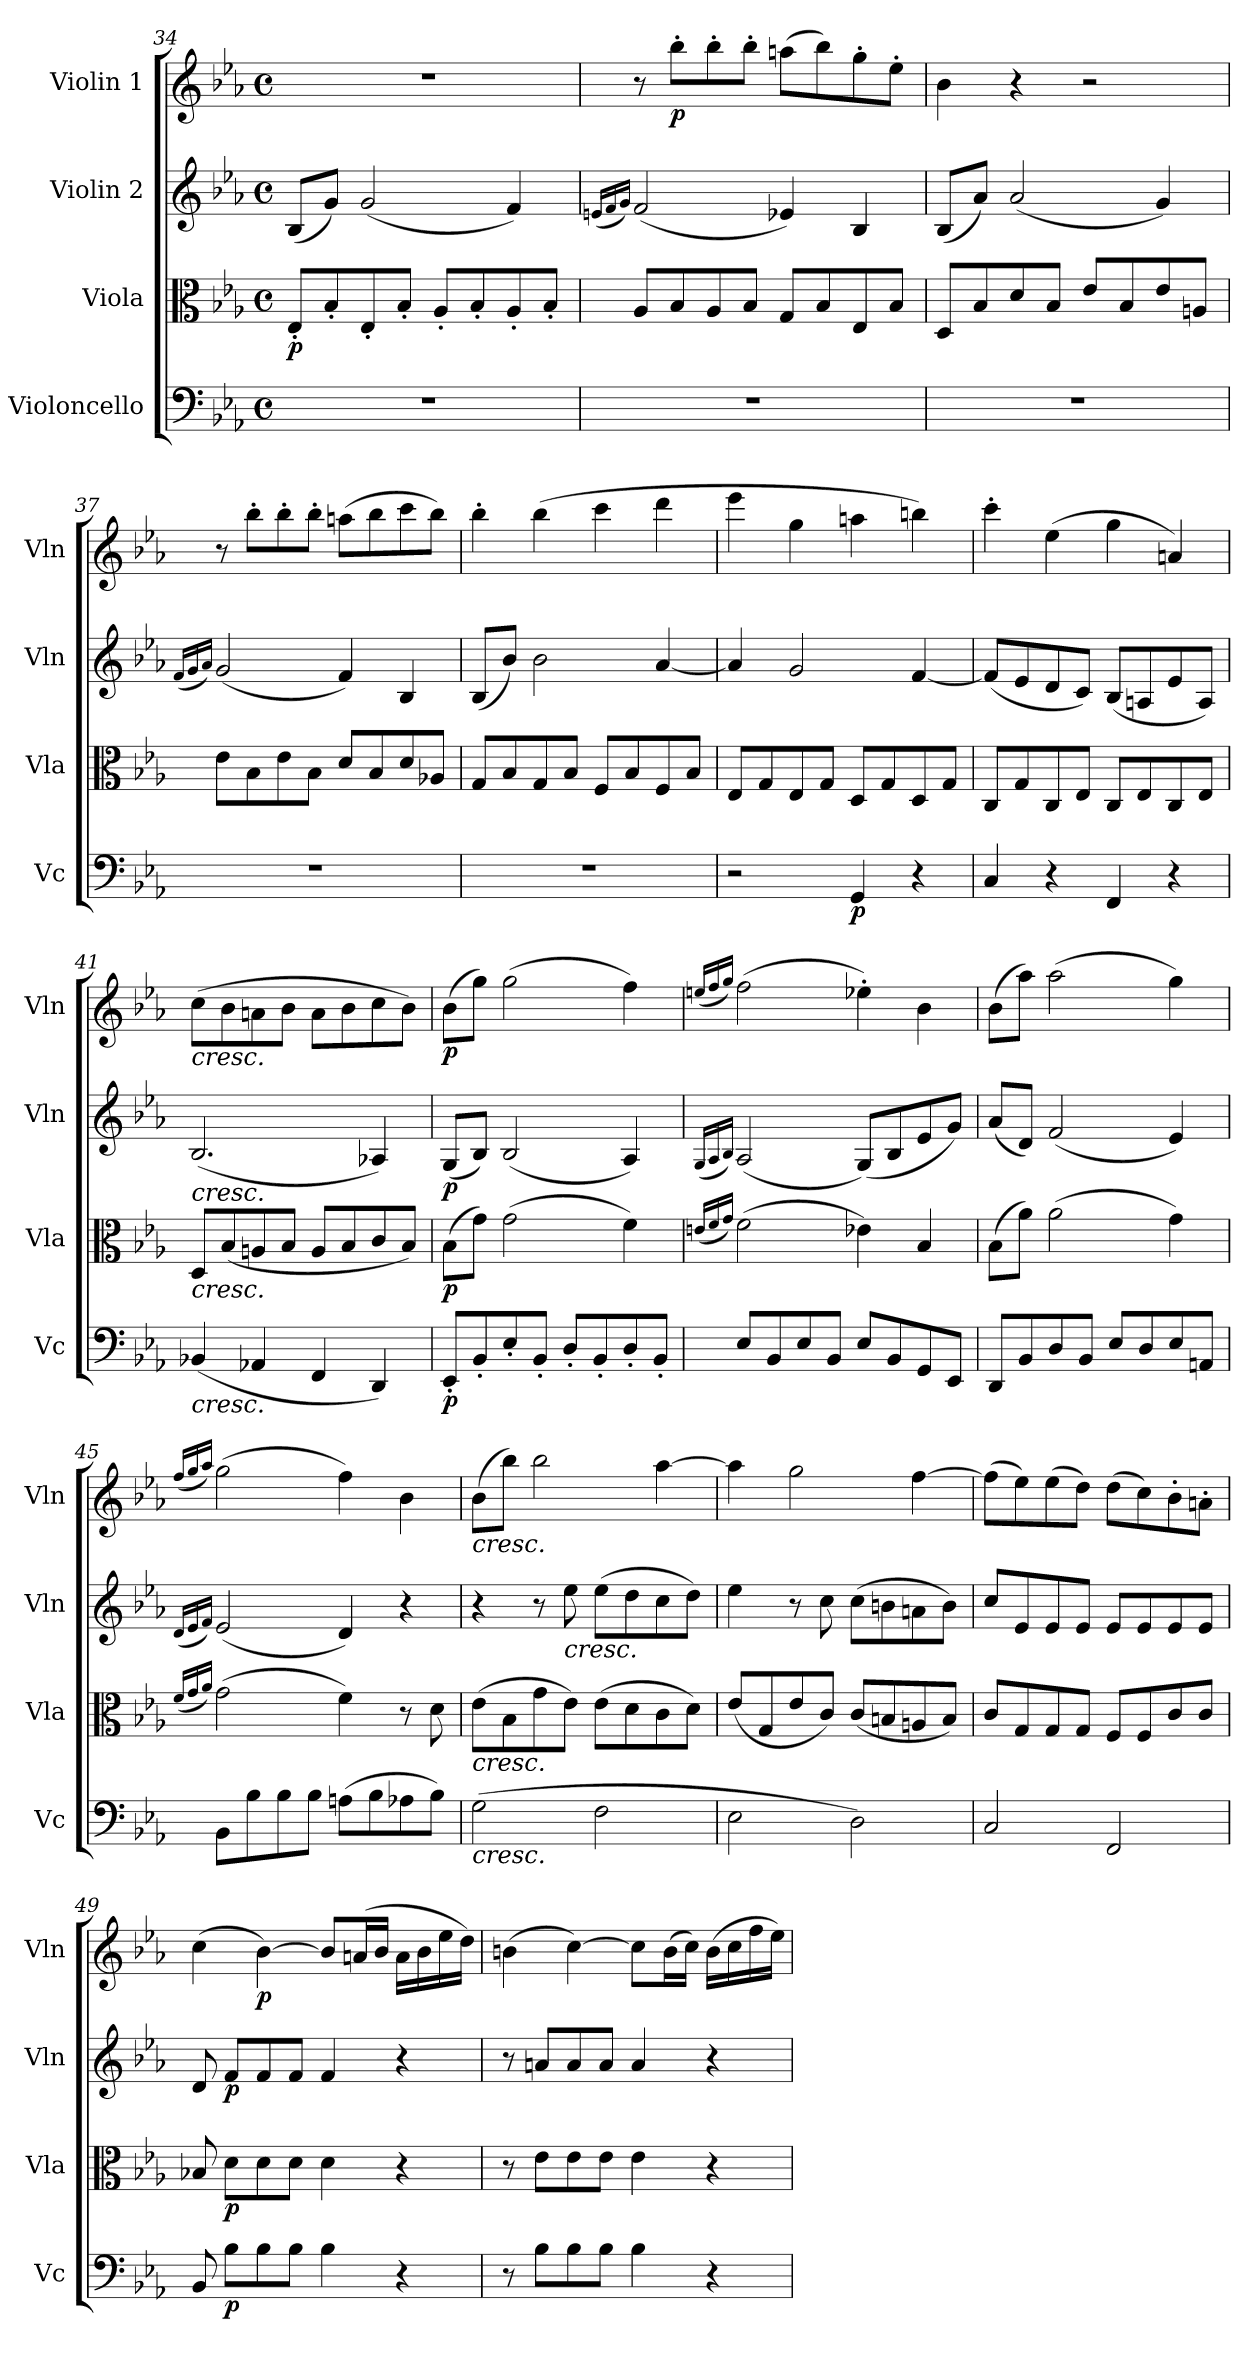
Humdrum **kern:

**kern	**dynam	**kern	**dynam	**kern	**dynam	**kern	**dynam
*part4	*part4	*part3	*part3	*part2	*part2	*part1	*part1
*staff4	*staff4	*staff3	*staff3	*staff2	*staff2	*staff1	*staff1
*I"Violoncello	*	*I"Viola	*	*I"Violin 2	*	*I"Violin 1	*
*I'Vc	*	*I'Vla	*	*I'Vln	*	*I'Vln	*
*clefF4	*	*clefC3	*	*clefG2	*	*clefG2	*
*k[b-e-a-]	*	*k[b-e-a-]	*	*k[b-e-a-]	*	*k[b-e-a-]	*
*M4/4	*	*M4/4	*	*M4/4	*	*M4/4	*
*met(c)	*	*met(c)	*	*met(c)	*	*met(c)	*
=34	=34	=34	=34	=34	=34	=34	=34
!	!	!	!LO:DY:b	!	!	!	!
1r	.	8E-'/L	p	(8B-/L	.	1r	.
.	.	8B-'/	.	8g/J)	.	.	.
.	.	8E-'/	.	(2g/	.	.	.
.	.	8B-'/J	.	.	.	.	.
.	.	8A-'/L	.	.	.	.	.
.	.	8B-'/	.	.	.	.	.
.	.	8A-'/	.	4f/)	.	.	.
.	.	8B-'/J	.	.	.	.	.
=35	=35	=35	=35	=35	=35	=35	=35
.	.	.	.	(16qen/LL	.	.	.
.	.	.	.	16qf/	.	.	.
.	.	.	.	16qg/JJ)	.	.	.
1r	.	8A-/L	.	(2f/	.	8r	.
!	!	!	!	!	!	!	!LO:DY:b
.	.	8B-/	.	.	.	8bb-'\L	p
.	.	8A-/	.	.	.	8bb-'\	.
.	.	8B-/J	.	.	.	8bb-'\J	.
.	.	8G/L	.	4e-X/)	.	(8aan\L	.
.	.	8B-/	.	.	.	8bb-\)	.
.	.	8E-/	.	4B-/	.	8gg'\	.
.	.	8B-/J	.	.	.	8ee-'\J	.
=36	=36	=36	=36	=36	=36	=36	=36
1r	.	8D/L	.	(8B-/L	.	4b-\	.
.	.	8B-/	.	8a-/J)	.	.	.
.	.	8d/	.	(2a-/	.	4r	.
.	.	8B-/J	.	.	.	.	.
.	.	8e-/L	.	.	.	2r	.
.	.	8B-/	.	.	.	.	.
.	.	8e-/	.	4g/)	.	.	.
.	.	8An/J	.	.	.	.	.
!!LO:LB:g=z
=37	=37	=37	=37	=37	=37	=37	=37
.	.	.	.	(16qf/LL	.	.	.
.	.	.	.	16qg/	.	.	.
.	.	.	.	16qa-/JJ)	.	.	.
1r	.	8e-\L	.	(2g/	.	8r	.
.	.	8B-\	.	.	.	8bb-'\L	.
.	.	8e-\	.	.	.	8bb-'\	.
.	.	8B-\J	.	.	.	8bb-'\J	.
.	.	8d/L	.	4f/)	.	(8aan\L	.
.	.	8B-/	.	.	.	8bb-\	.
.	.	8d/	.	4B-/	.	8ccc\	.
.	.	8A-X/J	.	.	.	8bb-\J)	.
=38	=38	=38	=38	=38	=38	=38	=38
1r	.	8G/L	.	(8B-/L	.	4bb-'\	.
.	.	8B-/	.	8b-/J)	.	.	.
.	.	8G/	.	2b-\	.	(4bb-\	.
.	.	8B-/J	.	.	.	.	.
.	.	8F/L	.	.	.	4ccc\	.
.	.	8B-/	.	.	.	.	.
.	.	8F/	.	[4a-/	.	4ddd\	.
.	.	8B-/J	.	.	.	.	.
!!LO:LB:g=z
=39	=39	=39	=39	=39	=39	=39	=39
2r	.	8E-/L	.	4a-/]	.	4eee-\	.
.	.	8G/	.	.	.	.	.
.	.	8E-/	.	2g/	.	4gg\	.
.	.	8G/J	.	.	.	.	.
!	!LO:DY:b	!	!	!	!	!	!
4GG/	p	8D/L	.	.	.	4aan\	.
.	.	8G/	.	.	.	.	.
4r	.	8D/	.	[4f/	.	4bbn\)	.
.	.	8G/J	.	.	.	.	.
=40	=40	=40	=40	=40	=40	=40	=40
4C/	.	8C/L	.	(8f/L]	.	4ccc'\	.
.	.	8G/	.	8e-/	.	.	.
4r	.	8C/	.	8d/	.	(4ee-\	.
.	.	8E-/J	.	8c/J)	.	.	.
4FF/	.	8C/L	.	(8B-/L	.	4gg\	.
.	.	8E-/	.	8An/	.	.	.
4r	.	8C/	.	8e-/	.	4an/)	.
.	.	8E-/J	.	8A/J)	.	.	.
=41	=41	=41	=41	=41	=41	=41	=41
!	!	!	!	!	!	!LO:TX:b:i:t=cresc.	!
!	!	!	!	!LO:TX:b:i:t=cresc.	!	!	!
!	!	!LO:TX:b:i:t=cresc.	!	!	!	!	!
!LO:TX:b:i:t=cresc.	!	!	!	!	!	!	!
(4BB-X/	.	8D/L	.	(2.B-/	.	(8cc\L	.
.	.	(8B-/	.	.	.	8b-\	.
4AA-X/	.	8An/	.	.	.	8an\	.
.	.	8B-/J	.	.	.	8b-\J	.
4FF/	.	8A/L	.	.	.	8a\L	.
.	.	8B-/	.	.	.	8b-\	.
4DD/)	.	8c/	.	4A-X/)	.	8cc\	.
.	.	8B-/J)	.	.	.	8b-\J)	.
=42	=42	=42	=42	=42	=42	=42	=42
!	!LO:DY:b	!	!LO:DY:b	!	!LO:DY:b	!	!LO:DY:b
8EE-'/L	p	(8B-\L	p	(8G/L	p	(8b-\L	p
8BB-'/	.	8g\J)	.	8B-/J)	.	8gg\J)	.
8E-'/	.	(2g\	.	(2B-/	.	(2gg\	.
8BB-'/J	.	.	.	.	.	.	.
8D'/L	.	.	.	.	.	.	.
8BB-'/	.	.	.	.	.	.	.
8D'/	.	4f\)	.	4A-/)	.	4ff\)	.
8BB-'/J	.	.	.	.	.	.	.
=43	=43	=43	=43	=43	=43	=43	=43
.	.	(16qen/LL	.	(16qG/LL	.	(16qeen/LL	.
.	.	16qf/	.	16qA-/	.	16qff/	.
.	.	16qg/JJ)	.	16qB-/JJ)	.	16qgg/JJ)	.
8E-/L	.	(2f\	.	(2A-/	.	(2ff\	.
8BB-/	.	.	.	.	.	.	.
8E-/	.	.	.	.	.	.	.
8BB-/J	.	.	.	.	.	.	.
8E-/L	.	4e-X\)	.	(8G/L)	.	4ee-X'\)	.
8BB-/	.	.	.	8B-/	.	.	.
8GG/	.	4B-/	.	8e-/	.	4b-\	.
8EE-/J	.	.	.	8g/J)	.	.	.
!!LO:PB:g=z
=44	=44	=44	=44	=44	=44	=44	=44
8DD/L	.	(8B-\L	.	(8a-/L	.	(8b-\L	.
8BB-/	.	8a-\J)	.	8d/J)	.	8aa-\J)	.
8D/	.	(2a-\	.	(2f/	.	(2aa-\	.
8BB-/J	.	.	.	.	.	.	.
8E-/L	.	.	.	.	.	.	.
8D/	.	.	.	.	.	.	.
8E-/	.	4g\)	.	4e-/)	.	4gg\)	.
8AAn/J	.	.	.	.	.	.	.
=45	=45	=45	=45	=45	=45	=45	=45
.	.	(16qf/LL	.	(16qd/LL	.	(16qff/LL	.
.	.	16qg/	.	16qe-/	.	16qgg/	.
.	.	16qa-/JJ)	.	16qf/JJ)	.	16qaa-/JJ)	.
8BB-\L	.	(2g\	.	(2e-/	.	(2gg\	.
8B-\	.	.	.	.	.	.	.
8B-\	.	.	.	.	.	.	.
8B-\J	.	.	.	.	.	.	.
(8An\L	.	4f\)	.	4d/)	.	4ff\)	.
8B-\	.	.	.	.	.	.	.
8A-X\	.	8r	.	4r	.	4b-\	.
8B-\J)	.	8d\	.	.	.	.	.
!!LO:LB:g=z
=46	=46	=46	=46	=46	=46	=46	=46
!	!	!	!	!	!	!LO:TX:b:i:t=cresc.	!
!	!	!LO:TX:b:i:t=cresc.	!	!	!	!	!
!LO:TX:b:i:t=cresc.	!	!	!	!	!	!	!
(2G\	.	(8e-\L	.	4r	.	(8b-\L	.
.	.	8B-\	.	.	.	8bb-\J)	.
.	.	8g\	.	8r	.	2bb-\	.
!	!	!	!	!LO:TX:b:i:t=cresc.	!	!	!
.	.	8e-\J)	.	8ee-\	.	.	.
2F\	.	(8e-\L	.	(8ee-\L	.	.	.
.	.	8d\	.	8dd\	.	.	.
.	.	8c\	.	8cc\	.	[4aa-\	.
.	.	8d\J)	.	8dd\J)	.	.	.
=47	=47	=47	=47	=47	=47	=47	=47
2E-\	.	(8e-/L	.	4ee-\	.	4aa-\]	.
.	.	8G/	.	.	.	.	.
.	.	8e-/	.	8r	.	2gg\	.
.	.	8c/J)	.	8cc\	.	.	.
2D\)	.	(8c/L	.	(8cc\L	.	.	.
.	.	8Bn/	.	8bn\	.	.	.
.	.	8An/	.	8an\	.	[4ff\	.
.	.	8B/J)	.	8b\J)	.	.	.
=48	=48	=48	=48	=48	=48	=48	=48
2C/	.	8c/L	.	8cc/L	.	(8ff\L]	.
.	.	8G/	.	8e-/	.	8ee-\)	.
.	.	8G/	.	8e-/	.	(8ee-\	.
.	.	8G/J	.	8e-/J	.	8dd\J)	.
2FF/	.	8F/L	.	8e-/L	.	(8dd\L	.
.	.	8F/	.	8e-/	.	8cc\)	.
.	.	8c/	.	8e-/	.	8b-'\	.
.	.	8c/J	.	8e-/J	.	8an'\J	.
=49	=49	=49	=49	=49	=49	=49	=49
8BB-/	.	8B-X/	.	8d/	.	(4cc\	.
!	!LO:DY:b	!	!LO:DY:b	!	!LO:DY:b	!	!
8B-\L	p	8d\L	p	8f/L	p	.	.
!	!	!	!	!	!	!	!LO:DY:b
8B-\	.	8d\	.	8f/	.	[4b-\)	p
8B-\J	.	8d\J	.	8f/J	.	.	.
4B-\	.	4d\	.	4f/	.	8b-/L]	.
.	.	.	.	.	.	(16an/L	.
.	.	.	.	.	.	16b-/JJ	.
4r	.	4r	.	4r	.	16a\LL	.
.	.	.	.	.	.	16b-\	.
.	.	.	.	.	.	16ee-\	.
.	.	.	.	.	.	16dd\JJ)	.
!!LO:LB:g=z
=50	=50	=50	=50	=50	=50	=50	=50
8r	.	8r	.	8r	.	(4bn\	.
8B-\L	.	8e-\L	.	8an/L	.	.	.
8B-\	.	8e-\	.	8a/	.	[4cc\)	.
8B-\J	.	8e-\J	.	8a/J	.	.	.
4B-\	.	4e-\	.	4a/	.	8cc\L]	.
.	.	.	.	.	.	(16b\L	.
.	.	.	.	.	.	16cc\JJ)	.
4r	.	4r	.	4r	.	(16b\LL	.
.	.	.	.	.	.	16cc\	.
.	.	.	.	.	.	16ff\	.
.	.	.	.	.	.	16ee-\JJ)	.
=	=	=	=	=	=	=	=
*-	*-	*-	*-	*-	*-	*-	*-
